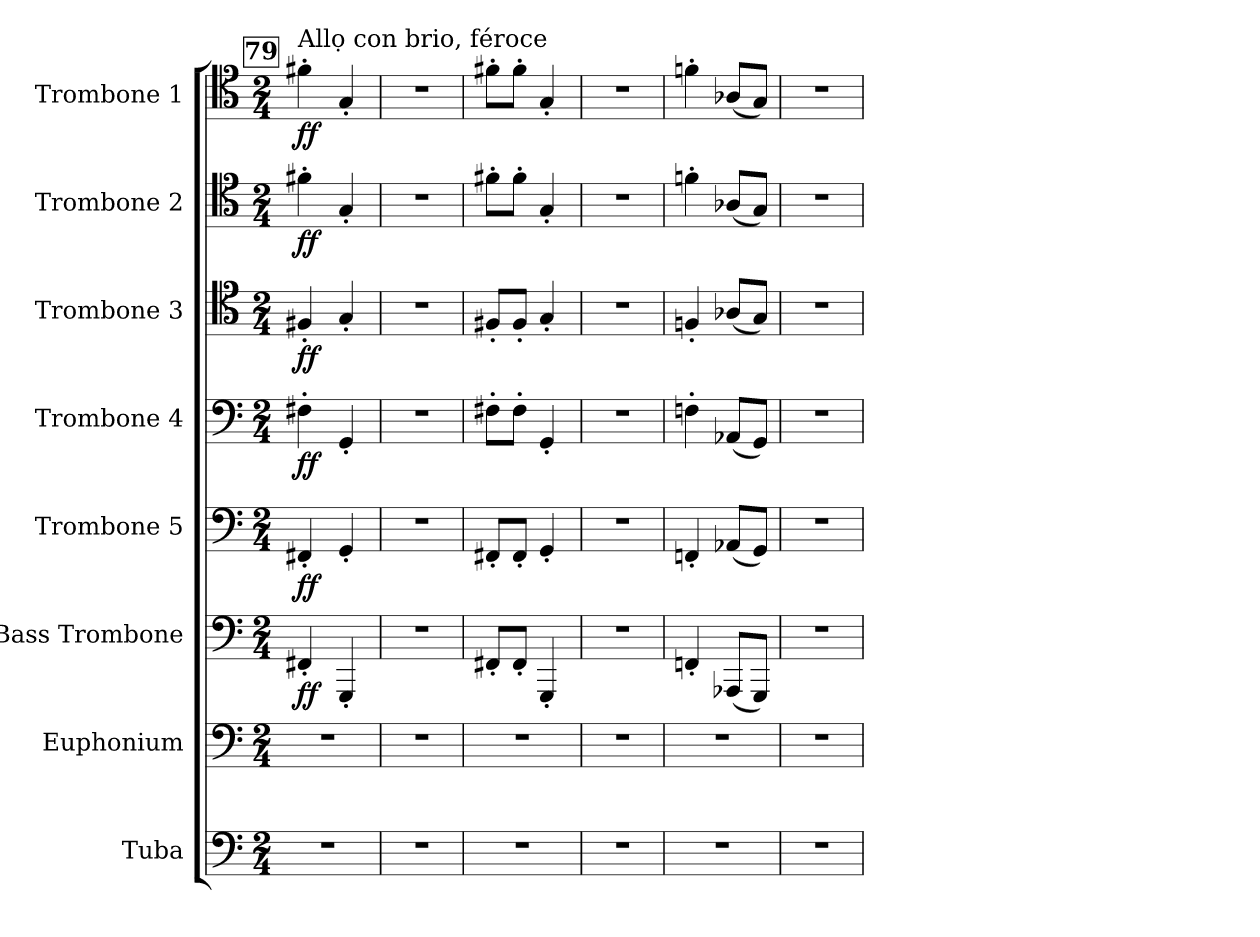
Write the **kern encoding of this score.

**kern	**kern	**kern	**dynam	**kern	**dynam	**kern	**dynam	**kern	**dynam	**kern	**dynam	**kern	**dynam
*part8	*part7	*part6	*part6	*part5	*part5	*part4	*part4	*part3	*part3	*part2	*part2	*part1	*part1
*staff8	*staff7	*staff6	*staff6	*staff5	*staff5	*staff4	*staff4	*staff3	*staff3	*staff2	*staff2	*staff1	*staff1
*I"Tuba	*I"Euphonium	*I"Bass Trombone	*	*I"Trombone 5	*	*I"Trombone 4	*	*I"Trombone 3	*	*I"Trombone 2	*	*I"Trombone 1	*
*I'Tba.	*I'Euph.	*I'B. Tbn.	*	*I'Tbn. 5	*	*I'Tbn. 4	*	*I'Tbn. 3	*	*I'Tbn. 2	*	*I'Tbn. 1	*
*clefF4	*clefF4	*clefF4	*	*clefF4	*	*clefF4	*	*clefC4	*	*clefC4	*	*clefC4	*
*k[]	*k[]	*k[]	*	*k[]	*	*k[]	*	*k[]	*	*k[]	*	*k[]	*
*M2/4	*M2/4	*M2/4	*	*M2/4	*	*M2/4	*	*M2/4	*	*M2/4	*	*M2/4	*
*MM168	*MM168	*MM168	*	*MM168	*	*MM168	*	*MM168	*	*MM168	*	*MM168	*
!!LO:REH:place=s1:a:B:fs=14:t=79
=1	=1	=1	=1	=1	=1	=1	=1	=1	=1	=1	=1	=1	=1
!	!	!	!	!	!	!	!	!	!	!	!	!LO:TX:a:t=Allọ con brio, féroce	!
!	!	!	!LO:DY:b	!	!LO:DY:b	!	!LO:DY:b	!	!LO:DY:b	!	!LO:DY:b	!	!LO:DY:b
2r	2r	4FF#X'/	ff	4FF#X'/	ff	4F#X'\	ff	4F#X'/	ff	4f#X'\	ff	4f#X'\	ff
.	.	4GGG'/	.	4GG'/	.	4GG'/	.	4G'/	.	4G'/	.	4G'/	.
=2	=2	=2	=2	=2	=2	=2	=2	=2	=2	=2	=2	=2	=2
2r	2r	2r	.	2r	.	2r	.	2r	.	2r	.	2r	.
=3	=3	=3	=3	=3	=3	=3	=3	=3	=3	=3	=3	=3	=3
2r	2r	8FF#X'/L	.	8FF#X'/L	.	8F#X'\L	.	8F#X'/L	.	8f#X'\L	.	8f#X'\L	.
.	.	8FF#'/J	.	8FF#'/J	.	8F#'\J	.	8F#'/J	.	8f#'\J	.	8f#'\J	.
.	.	4GGG'/	.	4GG'/	.	4GG'/	.	4G'/	.	4G'/	.	4G'/	.
=4	=4	=4	=4	=4	=4	=4	=4	=4	=4	=4	=4	=4	=4
2r	2r	2r	.	2r	.	2r	.	2r	.	2r	.	2r	.
=5	=5	=5	=5	=5	=5	=5	=5	=5	=5	=5	=5	=5	=5
2r	2r	4FFn'/	.	4FFn'/	.	4Fn'\	.	4Fn'/	.	4fn'\	.	4fn'\	.
.	.	(<8AAA-X/L	.	(<8AA-X/L	.	(<8AA-X/L	.	(<8A-X/L	.	(<8A-X/L	.	(<8A-X/L	.
.	.	8GGG/J)	.	8GG/J)	.	8GG/J)	.	8G/J)	.	8G/J)	.	8G/J)	.
=6	=6	=6	=6	=6	=6	=6	=6	=6	=6	=6	=6	=6	=6
2r	2r	2r	.	2r	.	2r	.	2r	.	2r	.	2r	.
=	=	=	=	=	=	=	=	=	=	=	=	=	=
*-	*-	*-	*-	*-	*-	*-	*-	*-	*-	*-	*-	*-	*-
